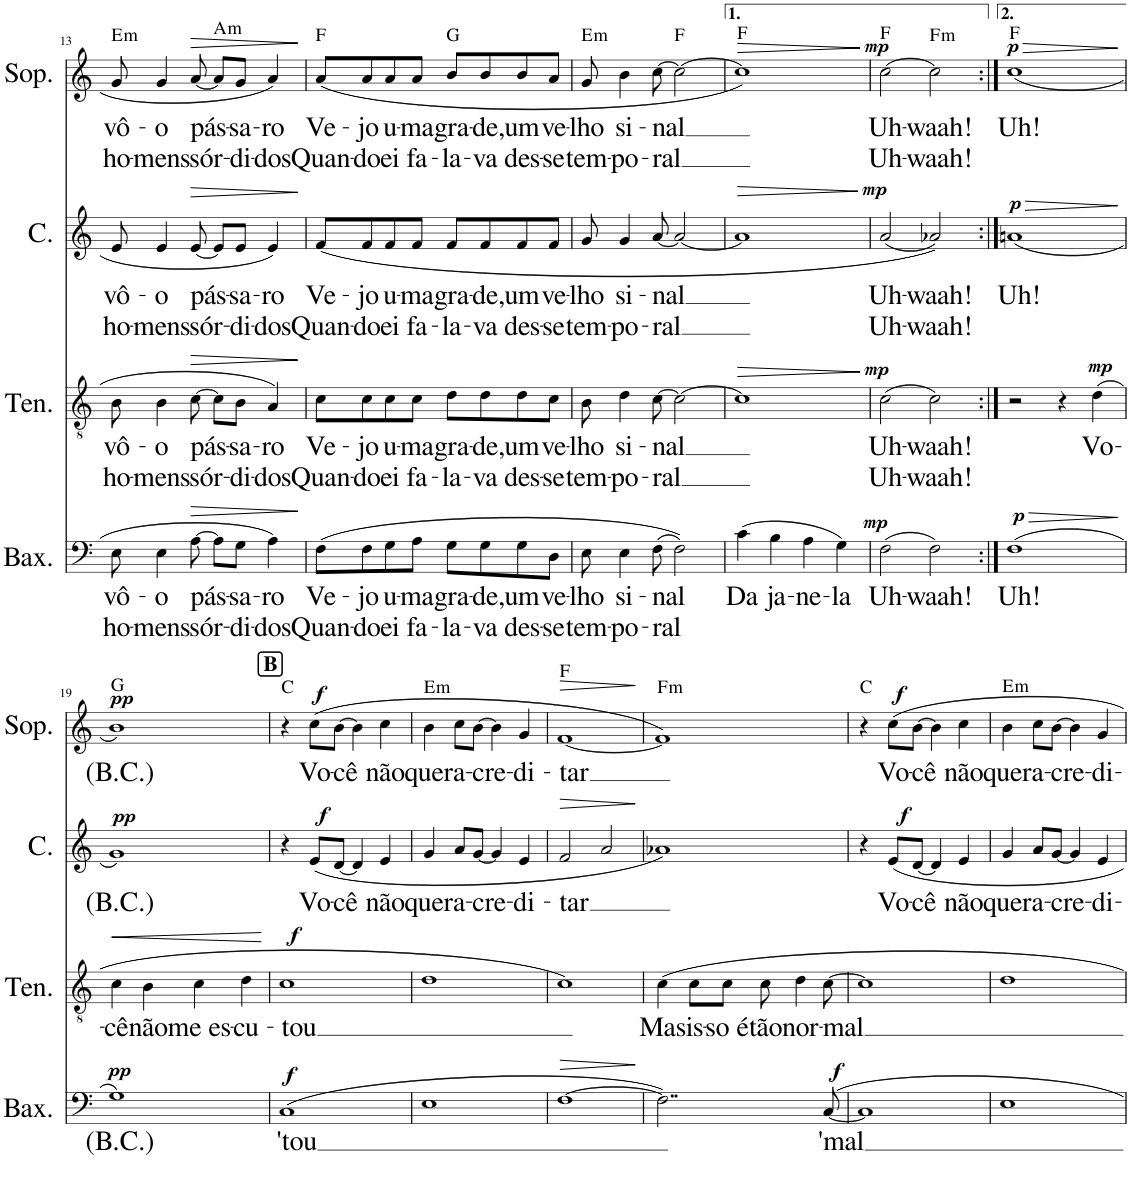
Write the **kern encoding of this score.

**kern	**text	**text	**dynam	**kern	**text	**text	**dynam	**kern	**text	**text	**dynam	**kern	**text	**text	**dynam	**harte
*part4	*part4	*part4	*part4	*part3	*part3	*part3	*part3	*part2	*part2	*part2	*part2	*part1	*part1	*part1	*part1	*part1
*staff4	*staff4	*staff4	*staff4	*staff3	*staff3	*staff3	*staff3	*staff2	*staff2	*staff2	*staff2	*staff1	*staff1	*staff1	*staff1	*
*I"Baixo	*	*	*	*I"Tenor	*	*	*	*I"Contralto	*	*	*	*I"Soprano	*	*	*	*
*I'Bax.	*	*	*	*I'Ten.	*	*	*	*I'C.	*	*	*	*I'Sop.	*	*	*	*
!!LO:PB:g=z
*clefF4	*	*	*	*clefGv2	*	*	*	*clefG2	*	*	*	*clefG2	*	*	*	*
*k[]	*	*	*	*k[]	*	*	*	*k[]	*	*	*	*k[]	*	*	*	*
*M4/4	*	*	*	*M4/4	*	*	*	*M4/4	*	*	*	*M4/4	*	*	*	*
=13	=13	=13	=13	=13	=13	=13	=13	=13	=13	=13	=13	=13	=13	=13	=13	=13
!	!LO:LY:b	!LO:LY:b	!	!	!LO:LY:b	!LO:LY:b	!	!	!LO:LY:b	!LO:LY:b	!	!	!LO:LY:b	!LO:LY:b	!	!LO:H:kt=m
8E\	vô-	ho-	.	8B\	vô-	ho-	.	8e/	vô-	ho-	.	8g/	vô-	ho-	.	E:min
!	!LO:LY:b	!LO:LY:b	!	!	!LO:LY:b	!LO:LY:b	!	!	!LO:LY:b	!LO:LY:b	!	!	!LO:LY:b	!LO:LY:b	!	!
4E\	-o	-mens	.	4B\	-o	-mens	.	4e/	-o	-mens	.	4g/	-o	-mens	.	.
!	!LO:LY:b	!LO:LY:b	!LO:HP:b	!	!LO:LY:b	!LO:LY:b	!LO:HP:b	!	!LO:LY:b	!LO:LY:b	!LO:HP:b	!	!LO:LY:b	!LO:LY:b	!LO:HP:b	!
[8A\	pás-	sór-	>	[8c\	pás-	sór-	>	[8e/	pás-	sór-	>	[8a/	pás-	sór-	>	.
!	!	!	!	!	!	!	!	!	!	!	!	!	!	!	!	!LO:H:kt=m
8A\L]	.	.	.	8c\L]	.	.	.	8e/L]	.	.	.	8a/L]	.	.	.	A:min
!	!LO:LY:b	!LO:LY:b	!	!	!LO:LY:b	!LO:LY:b	!	!	!LO:LY:b	!LO:LY:b	!	!	!LO:LY:b	!LO:LY:b	!	!
8G\J	-sa-	-di-	.	8B\J	-sa-	-di-	.	8e/J	-sa-	-di-	.	8g/J	-sa-	-di-	.	.
!	!LO:LY:b	!LO:LY:b	!	!	!LO:LY:b	!LO:LY:b	!	!	!LO:LY:b	!LO:LY:b	!	!	!LO:LY:b	!LO:LY:b	!	!
4A\	-ro	-dos	.	4A/	-ro	-dos	.	4e/	-ro	-dos	.	4a/	-ro	-dos	.	.
.	.	.	]	.	.	.	]	.	.	.	]	.	.	.	]	.
=14	=14	=14	=14	=14	=14	=14	=14	=14	=14	=14	=14	=14	=14	=14	=14	=14
!	!LO:LY:b	!LO:LY:b	!	!	!LO:LY:b	!LO:LY:b	!	!	!LO:LY:b	!LO:LY:b	!	!	!LO:LY:b	!LO:LY:b	!	!
(8F\L	Ve-	Quan-	.	8c\L	Ve-	Quan-	.	(8f/L	Ve-	Quan-	.	(<8a/L	Ve-	Quan-	.	F:maj
!	!LO:LY:b	!LO:LY:b	!	!	!LO:LY:b	!LO:LY:b	!	!	!LO:LY:b	!LO:LY:b	!	!	!LO:LY:b	!LO:LY:b	!	!
8F\	-jo	-do	.	8c\	-jo	-do	.	8f/	-jo	-do	.	8a/	-jo	-do	.	.
!	!LO:LY:b	!LO:LY:b	!	!	!LO:LY:b	!LO:LY:b	!	!	!LO:LY:b	!LO:LY:b	!	!	!LO:LY:b	!LO:LY:b	!	!
8G\	u-	ei	.	8c\	u-	ei	.	8f/	u-	ei	.	8a/	u-	ei	.	.
!	!LO:LY:b	!LO:LY:b	!	!	!LO:LY:b	!LO:LY:b	!	!	!LO:LY:b	!LO:LY:b	!	!	!LO:LY:b	!LO:LY:b	!	!
8A\J	-ma	fa-	.	8c\J	-ma	fa-	.	8f/J	-ma	fa-	.	8a/J	-ma	fa-	.	.
!	!LO:LY:b	!LO:LY:b	!	!	!LO:LY:b	!LO:LY:b	!	!	!LO:LY:b	!LO:LY:b	!	!	!LO:LY:b	!LO:LY:b	!	!
8G\L	gra-	-la-	.	8d\L	gra-	-la-	.	8f/L	gra-	-la-	.	8b/L	gra-	-la-	.	G:maj
!	!LO:LY:b	!LO:LY:b	!	!	!LO:LY:b	!LO:LY:b	!	!	!LO:LY:b	!LO:LY:b	!	!	!LO:LY:b	!LO:LY:b	!	!
8G\	-de,	-va	.	8d\	-de,	-va	.	8f/	-de,	-va	.	8b/	-de,	-va	.	.
!	!LO:LY:b	!LO:LY:b	!	!	!LO:LY:b	!LO:LY:b	!	!	!LO:LY:b	!LO:LY:b	!	!	!LO:LY:b	!LO:LY:b	!	!
8G\	um	des-	.	8d\	um	des-	.	8f/	um	des-	.	8b/	um	des-	.	.
!	!LO:LY:b	!LO:LY:b	!	!	!LO:LY:b	!LO:LY:b	!	!	!LO:LY:b	!LO:LY:b	!	!	!LO:LY:b	!LO:LY:b	!	!
8D\J	ve-	-se	.	8c\J	ve-	-se	.	8f/J	ve-	-se	.	8a/J	ve-	-se	.	.
=15	=15	=15	=15	=15	=15	=15	=15	=15	=15	=15	=15	=15	=15	=15	=15	=15
!	!LO:LY:b	!LO:LY:b	!	!	!LO:LY:b	!LO:LY:b	!	!	!LO:LY:b	!LO:LY:b	!	!	!LO:LY:b	!LO:LY:b	!	!LO:H:kt=m
8E\	-lho	tem-	.	8B\	-lho	tem-	.	8g/	-lho	tem-	.	8g/	-lho	tem-	.	E:min
!	!LO:LY:b	!LO:LY:b	!	!	!LO:LY:b	!LO:LY:b	!	!	!LO:LY:b	!LO:LY:b	!	!	!LO:LY:b	!LO:LY:b	!	!
4E\	si-	-po-	.	4d\	si-	-po-	.	4g/	si-	-po-	.	4b\	si-	-po-	.	.
!	!LO:LY:b	!LO:LY:b	!	!	!LO:LY:b	!LO:LY:b	!	!	!LO:LY:b	!LO:LY:b	!	!	!LO:LY:b	!LO:LY:b	!	!
(8F\	-nal	-ral	.	[8c\	-nal	-ral	.	[8a/	-nal	-ral	.	[8cc\	-nal	-ral	.	.
2F\))	.	.	.	2c\_	.	.	.	2a/_	.	.	.	2cc\_	.	.	.	F:maj
=16	=16	=16	=16	=16	=16	=16	=16	=16	=16	=16	=16	=16	=16	=16	=16	=16
!	!LO:LY:b	!	!	!	!	!	!LO:HP:b	!	!	!	!LO:HP:b	!	!	!	!LO:HP:b	!
(4c\	Da	.	.	1c]	.	.	>	1a]	.	.	>	1cc])	.	.	>	F:maj
!	!LO:LY:b	!	!	!	!	!	!	!	!	!	!	!	!	!	!	!
4B\	ja-	.	.	.	.	.	.	.	.	.	.	.	.	.	.	.
!	!LO:LY:b	!	!	!	!	!	!	!	!	!	!	!	!	!	!	!
4A\	-ne-	.	.	.	.	.	.	.	.	.	.	.	.	.	.	.
!	!LO:LY:b	!	!	!	!	!	!	!	!	!	!	!	!	!	!	!
4G\)	-la	.	.	.	.	.	.	.	.	.	.	.	.	.	.	.
.	.	.	.	.	.	.	]	.	.	.	]	.	.	.	]	.
=17	=17	=17	=17	=17	=17	=17	=17	=17	=17	=17	=17	=17	=17	=17	=17	=17
!	!LO:LY:b	!	!LO:DY:a	!	!LO:LY:b	!LO:LY:b	!LO:DY:a	!	!LO:LY:b	!LO:LY:b	!LO:DY:a	!	!LO:LY:b	!LO:LY:b	!LO:DY:a	!
(2F\	Uh-	.	mp	(2c\	Uh-	Uh-	mp	(2a/	Uh-	Uh-	mp	[2cc\	Uh-	Uh-	mp	F:maj
!	!LO:LY:b	!	!	!	!LO:LY:b	!LO:LY:b	!	!	!LO:LY:b	!LO:LY:b	!	!	!LO:LY:b	!LO:LY:b	!	!LO:H:kt=m
2F\)	-waah!	.	.	2c\)	-waah!	-waah!	.	2a-X/))	-waah!	-waah!	.	2cc\]	-waah!	-waah!	.	F:min
=18:|!	=18:|!	=18:|!	=18:|!	=18:|!	=18:|!	=18:|!	=18:|!	=18:|!	=18:|!	=18:|!	=18:|!	=18:|!	=18:|!	=18:|!	=18:|!	=18:|!
!	!LO:LY:b	!	!LO:HP:b	!	!	!	!	!	!LO:LY:b	!	!LO:HP:b	!	!LO:LY:b	!	!LO:HP:b	!
!	!	!	!LO:DY:n=1:a	!	!	!	!	!	!	!	!LO:DY:n=1:a	!	!	!	!LO:DY:n=1:a	!
(1F	Uh!	.	> p	2r	.	.	.	(1an	Uh!	.	> p	(<1cc	Uh!	.	> p	F:maj
.	.	.	.	4r	.	.	.	.	.	.	.	.	.	.	.	.
!	!	!	!	!	!LO:LY:b	!	!LO:DY:a	!	!	!	!	!	!	!	!	!
.	.	.	.	(4d\	Vo-	.	mp	.	.	.	.	.	.	.	.	.
.	.	.	]	.	.	.	.	.	.	.	]	.	.	.	]	.
!!LO:LB:g=z
=19	=19	=19	=19	=19	=19	=19	=19	=19	=19	=19	=19	=19	=19	=19	=19	=19
!	!LO:LY:b	!	!LO:DY:a	!	!LO:LY:b	!	!LO:HP:b	!	!LO:LY:b	!	!LO:DY:a	!	!LO:LY:b	!	!LO:DY:a	!
1G)	(B.C.)	.	pp	4c\	-cê	.	<	1g)	(B.C.)	.	pp	1b)	(B.C.)	.	pp	G:maj
!	!	!	!	!	!LO:LY:b	!	!	!	!	!	!	!	!	!	!	!
.	.	.	.	4B\	não	.	.	.	.	.	.	.	.	.	.	.
!	!	!	!	!	!LO:LY:b	!	!	!	!	!	!	!	!	!	!	!
.	.	.	.	4c\	me es-	.	.	.	.	.	.	.	.	.	.	.
!	!	!	!	!	!LO:LY:b	!	!	!	!	!	!	!	!	!	!	!
.	.	.	.	4d\	-cu-	.	.	.	.	.	.	.	.	.	.	.
.	.	.	.	.	.	.	[	.	.	.	.	.	.	.	.	.
!!LO:REH:place=s1:a:B:cj:fs=14:t=B
=20	=20	=20	=20	=20	=20	=20	=20	=20	=20	=20	=20	=20	=20	=20	=20	=20
!	!LO:LY:b	!	!LO:DY:a	!	!LO:LY:b	!	!LO:DY:a	!	!	!	!	!	!	!	!	!
(1C	'tou	.	f	1c	-tou	.	f	4r	.	.	.	4r	.	.	.	C:maj
!	!	!	!	!	!	!	!	!	!LO:LY:b	!	!LO:DY:a	!	!LO:LY:b	!	!LO:DY:a	!
.	.	.	.	.	.	.	.	(8e/L	Vo-	.	f	(8cc\L	Vo-	.	f	.
!	!	!	!	!	!	!	!	!	!LO:LY:b	!	!	!	!LO:LY:b	!	!	!
.	.	.	.	.	.	.	.	[8d/J	-cê	.	.	[8b\J	-cê	.	.	.
.	.	.	.	.	.	.	.	4d/]	.	.	.	4b\]	.	.	.	.
!	!	!	!	!	!	!	!	!	!LO:LY:b	!	!	!	!LO:LY:b	!	!	!
.	.	.	.	.	.	.	.	4e/	não	.	.	4cc\	não	.	.	.
=21	=21	=21	=21	=21	=21	=21	=21	=21	=21	=21	=21	=21	=21	=21	=21	=21
!	!	!	!	!	!	!	!	!	!LO:LY:b	!	!	!	!LO:LY:b	!	!	!LO:H:kt=m
1E	.	.	.	1d	.	.	.	4g/	quer	.	.	4b\	quer	.	.	E:min
!	!	!	!	!	!	!	!	!	!LO:LY:b	!	!	!	!LO:LY:b	!	!	!
.	.	.	.	.	.	.	.	8a/L	a-	.	.	8cc\L	a-	.	.	.
!	!	!	!	!	!	!	!	!	!LO:LY:b	!	!	!	!LO:LY:b	!	!	!
.	.	.	.	.	.	.	.	[8g/J	-cre-	.	.	[8b\J	-cre-	.	.	.
.	.	.	.	.	.	.	.	4g/]	.	.	.	4b\]	.	.	.	.
!	!	!	!	!	!	!	!	!	!LO:LY:b	!	!	!	!LO:LY:b	!	!	!
.	.	.	.	.	.	.	.	4e/	-di-	.	.	4g/	-di-	.	.	.
=22	=22	=22	=22	=22	=22	=22	=22	=22	=22	=22	=22	=22	=22	=22	=22	=22
!	!	!	!LO:HP:b	!	!	!	!	!	!LO:LY:b	!	!LO:HP:b	!	!LO:LY:b	!	!LO:HP:b	!
[1F	.	.	>	1c)	.	.	.	2f/	-tar	.	>	[1f	-tar	.	>	F:maj
.	.	.	.	.	.	.	.	2a/	.	.	.	.	.	.	.	.
.	.	.	]	.	.	.	.	.	.	.	]	.	.	.	]	.
=23	=23	=23	=23	=23	=23	=23	=23	=23	=23	=23	=23	=23	=23	=23	=23	=23
!	!	!	!	!	!LO:LY:b	!	!	!	!	!	!	!	!	!	!	!LO:H:kt=m
2..F\])	.	.	.	4c\	Mas	.	.	1a-X)	.	.	.	1f])	.	.	.	F:min
!	!	!	!	!	!LO:LY:b	!	!	!	!	!	!	!	!	!	!	!
.	.	.	.	8c\L	is-	.	.	.	.	.	.	.	.	.	.	.
!	!	!	!	!	!LO:LY:b	!	!	!	!	!	!	!	!	!	!	!
.	.	.	.	8c\J	-so é	.	.	.	.	.	.	.	.	.	.	.
!	!	!	!	!	!LO:LY:b	!	!	!	!	!	!	!	!	!	!	!
.	.	.	.	8c\	tão	.	.	.	.	.	.	.	.	.	.	.
!	!	!	!	!	!LO:LY:b	!	!	!	!	!	!	!	!	!	!	!
.	.	.	.	4d\	nor-	.	.	.	.	.	.	.	.	.	.	.
!	!LO:LY:b	!	!LO:DY:a	!	!LO:LY:b	!	!	!	!	!	!	!	!	!	!	!
[8C/	'mal	.	f	[8c\	-mal	.	.	.	.	.	.	.	.	.	.	.
=24	=24	=24	=24	=24	=24	=24	=24	=24	=24	=24	=24	=24	=24	=24	=24	=24
1C]	.	.	.	1c]	.	.	.	4r	.	.	.	4r	.	.	.	C:maj
!	!	!	!	!	!	!	!	!	!LO:LY:b	!	!LO:DY:a	!	!LO:LY:b	!	!LO:DY:a	!
.	.	.	.	.	.	.	.	8e/L	Vo-	.	f	8cc\L	Vo-	.	f	.
!	!	!	!	!	!	!	!	!	!LO:LY:b	!	!	!	!LO:LY:b	!	!	!
.	.	.	.	.	.	.	.	[8d/J	-cê	.	.	[8b\J	-cê	.	.	.
.	.	.	.	.	.	.	.	4d/]	.	.	.	4b\]	.	.	.	.
!	!	!	!	!	!	!	!	!	!LO:LY:b	!	!	!	!LO:LY:b	!	!	!
.	.	.	.	.	.	.	.	4e/	não	.	.	4cc\	não	.	.	.
=25	=25	=25	=25	=25	=25	=25	=25	=25	=25	=25	=25	=25	=25	=25	=25	=25
!	!	!	!	!	!	!	!	!	!LO:LY:b	!	!	!	!LO:LY:b	!	!	!LO:H:kt=m
1E	.	.	.	1d	.	.	.	4g/	quer	.	.	4b\	quer	.	.	E:min
!	!	!	!	!	!	!	!	!	!LO:LY:b	!	!	!	!LO:LY:b	!	!	!
.	.	.	.	.	.	.	.	8a/L	a-	.	.	8cc\L	a-	.	.	.
!	!	!	!	!	!	!	!	!	!LO:LY:b	!	!	!	!LO:LY:b	!	!	!
.	.	.	.	.	.	.	.	[8g/J	-cre-	.	.	[8b\J	-cre-	.	.	.
.	.	.	.	.	.	.	.	4g/]	.	.	.	4b\]	.	.	.	.
!	!	!	!	!	!	!	!	!	!LO:LY:b	!	!	!	!LO:LY:b	!	!	!
.	.	.	.	.	.	.	.	4e/	-di-	.	.	4g/	-di-	.	.	.
=	=	=	=	=	=	=	=	=	=	=	=	=	=	=	=	=
*-	*-	*-	*-	*-	*-	*-	*-	*-	*-	*-	*-	*-	*-	*-	*-	*-
